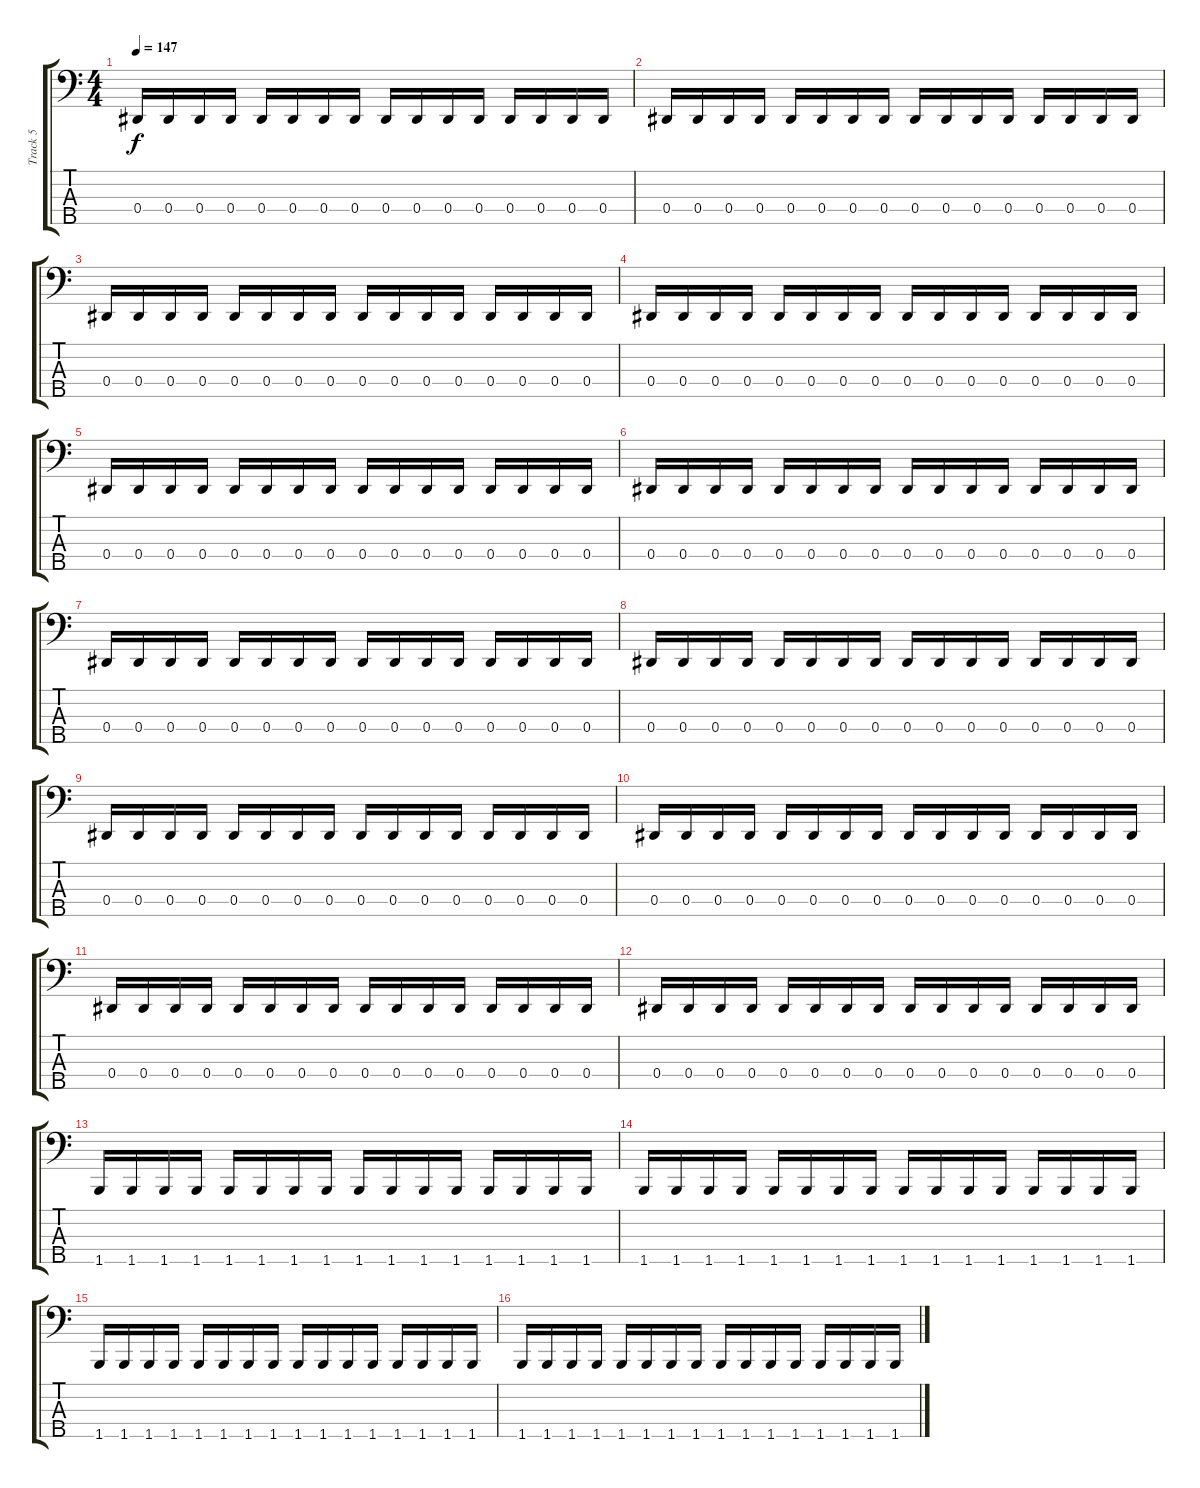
\track ("Track 5" "Track 5") {instrument electricbassfinger}
\staff {score tabs}
\tuning (Gb2 Db2 Ab1 Eb1 Bb0) {hide}
\ts (4 4)
\tempo 147
\clef f4
\ks c
0.4.16{dy f} 0.4.16 0.4.16 0.4.16 0.4.16 0.4.16 0.4.16 0.4.16 0.4.16 0.4.16 0.4.16 0.4.16 0.4.16 0.4.16 0.4.16 0.4.16 |
0.4.16 0.4.16 0.4.16 0.4.16 0.4.16 0.4.16 0.4.16 0.4.16 0.4.16 0.4.16 0.4.16 0.4.16 0.4.16 0.4.16 0.4.16 0.4.16 |
0.4.16 0.4.16 0.4.16 0.4.16 0.4.16 0.4.16 0.4.16 0.4.16 0.4.16 0.4.16 0.4.16 0.4.16 0.4.16 0.4.16 0.4.16 0.4.16 |
0.4.16 0.4.16 0.4.16 0.4.16 0.4.16 0.4.16 0.4.16 0.4.16 0.4.16 0.4.16 0.4.16 0.4.16 0.4.16 0.4.16 0.4.16 0.4.16 |
0.4.16 0.4.16 0.4.16 0.4.16 0.4.16 0.4.16 0.4.16 0.4.16 0.4.16 0.4.16 0.4.16 0.4.16 0.4.16 0.4.16 0.4.16 0.4.16 |
0.4.16 0.4.16 0.4.16 0.4.16 0.4.16 0.4.16 0.4.16 0.4.16 0.4.16 0.4.16 0.4.16 0.4.16 0.4.16 0.4.16 0.4.16 0.4.16 |
0.4.16 0.4.16 0.4.16 0.4.16 0.4.16 0.4.16 0.4.16 0.4.16 0.4.16 0.4.16 0.4.16 0.4.16 0.4.16 0.4.16 0.4.16 0.4.16 |
0.4.16 0.4.16 0.4.16 0.4.16 0.4.16 0.4.16 0.4.16 0.4.16 0.4.16 0.4.16 0.4.16 0.4.16 0.4.16 0.4.16 0.4.16 0.4.16 |
0.4.16 0.4.16 0.4.16 0.4.16 0.4.16 0.4.16 0.4.16 0.4.16 0.4.16 0.4.16 0.4.16 0.4.16 0.4.16 0.4.16 0.4.16 0.4.16 |
0.4.16 0.4.16 0.4.16 0.4.16 0.4.16 0.4.16 0.4.16 0.4.16 0.4.16 0.4.16 0.4.16 0.4.16 0.4.16 0.4.16 0.4.16 0.4.16 |
0.4.16 0.4.16 0.4.16 0.4.16 0.4.16 0.4.16 0.4.16 0.4.16 0.4.16 0.4.16 0.4.16 0.4.16 0.4.16 0.4.16 0.4.16 0.4.16 |
0.4.16 0.4.16 0.4.16 0.4.16 0.4.16 0.4.16 0.4.16 0.4.16 0.4.16 0.4.16 0.4.16 0.4.16 0.4.16 0.4.16 0.4.16 0.4.16 |
1.5.16 1.5.16 1.5.16 1.5.16 1.5.16 1.5.16 1.5.16 1.5.16 1.5.16 1.5.16 1.5.16 1.5.16 1.5.16 1.5.16 1.5.16 1.5.16 |
1.5.16 1.5.16 1.5.16 1.5.16 1.5.16 1.5.16 1.5.16 1.5.16 1.5.16 1.5.16 1.5.16 1.5.16 1.5.16 1.5.16 1.5.16 1.5.16 |
1.5.16 1.5.16 1.5.16 1.5.16 1.5.16 1.5.16 1.5.16 1.5.16 1.5.16 1.5.16 1.5.16 1.5.16 1.5.16 1.5.16 1.5.16 1.5.16 |
1.5.16 1.5.16 1.5.16 1.5.16 1.5.16 1.5.16 1.5.16 1.5.16 1.5.16 1.5.16 1.5.16 1.5.16 1.5.16 1.5.16 1.5.16 1.5.16
